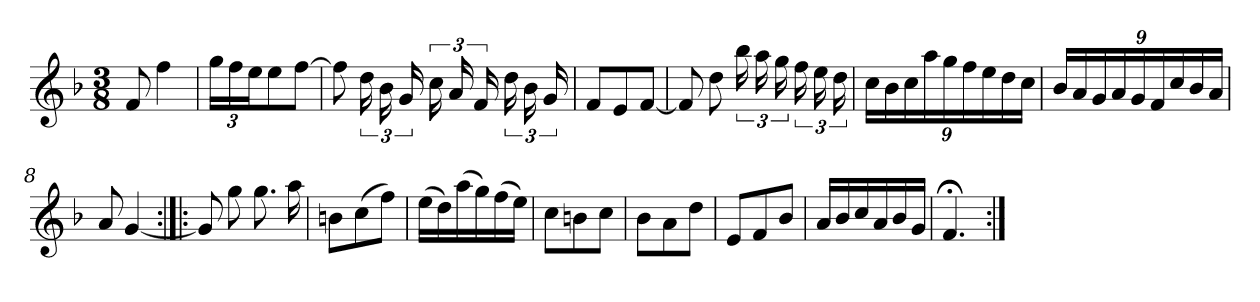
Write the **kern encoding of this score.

**kern
*part1
*staff1
*clefG2
*k[b-]
*F:
*M3/8
*MM120
=1
8f
4ff
=2
24gg\LL
24ff\
24ee\J
8ee\
[8ff\J
=3
8ff]
24dd
24b-
24g
24cc
24a
24f
24dd
24b-
24g
=4
8f/L
8e/
[8f/J
=5
8f]
8dd
24bb-
24aa
24gg
24ff
24ee
24dd
=6
24cc\LL
24b-\
24cc\
24aa\
24gg\
24ff\
24ee\
24dd\
24cc\JJ
=7
24b-/LL
24a/
24g/
24a/
24g/
24f/
24cc/
24b-/
24a/JJ
=8
8a
[4g
=9:|!|:
8g]
8gg
8.gg
16aa
=10
8bn\L
(8cc\
8ff\J)
=11
(16ee\LL
16dd\)
(16aa\
16gg\)
(16ff\
16ee\JJ)
=12
8cc\L
8bn\
8cc\J
=13
8b-\L
8a\
8dd\J
=14
8e/L
8f/
8b-/J
=15
16a/LL
16b-/
16cc/
16a/
16b-/
16g/JJ
=16
4.f;<
=:|!
*-
